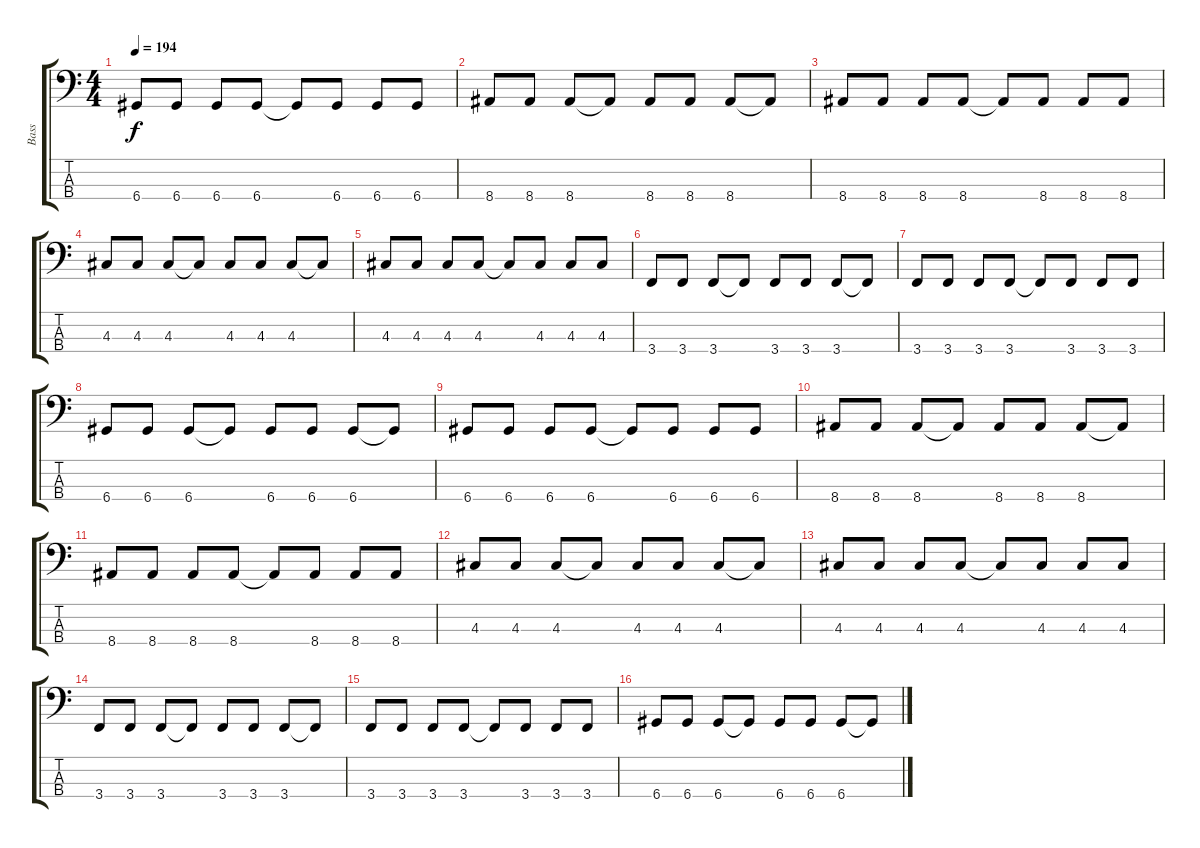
\track ("Bass" "Bass") {instrument electricbassfinger}
\staff {score tabs}
\tuning (G2 D2 A1 D1) {hide}
\ts (4 4)
\tempo 194
\clef f4
\ks c
6.4.8{dy f} 6.4.8 6.4.8 6.4.8 6.4{t}.8 6.4.8 6.4.8 6.4.8 |
8.4.8 8.4.8 8.4.8 8.4{t}.8 8.4.8 8.4.8 8.4.8 8.4{t}.8 |
8.4.8 8.4.8 8.4.8 8.4.8 8.4{t}.8 8.4.8 8.4.8 8.4.8 |
4.3.8 4.3.8 4.3.8 4.3{t}.8 4.3.8 4.3.8 4.3.8 4.3{t}.8 |
4.3.8 4.3.8 4.3.8 4.3.8 4.3{t}.8 4.3.8 4.3.8 4.3.8 |
3.4.8 3.4.8 3.4.8 3.4{t}.8 3.4.8 3.4.8 3.4.8 3.4{t}.8 |
3.4.8 3.4.8 3.4.8 3.4.8 3.4{t}.8 3.4.8 3.4.8 3.4.8 |
6.4.8 6.4.8 6.4.8 6.4{t}.8 6.4.8 6.4.8 6.4.8 6.4{t}.8 |
6.4.8 6.4.8 6.4.8 6.4.8 6.4{t}.8 6.4.8 6.4.8 6.4.8 |
8.4.8 8.4.8 8.4.8 8.4{t}.8 8.4.8 8.4.8 8.4.8 8.4{t}.8 |
8.4.8 8.4.8 8.4.8 8.4.8 8.4{t}.8 8.4.8 8.4.8 8.4.8 |
4.3.8 4.3.8 4.3.8 4.3{t}.8 4.3.8 4.3.8 4.3.8 4.3{t}.8 |
4.3.8 4.3.8 4.3.8 4.3.8 4.3{t}.8 4.3.8 4.3.8 4.3.8 |
3.4.8 3.4.8 3.4.8 3.4{t}.8 3.4.8 3.4.8 3.4.8 3.4{t}.8 |
3.4.8 3.4.8 3.4.8 3.4.8 3.4{t}.8 3.4.8 3.4.8 3.4.8 |
6.4.8 6.4.8 6.4.8 6.4{t}.8 6.4.8 6.4.8 6.4.8 6.4{t}.8
